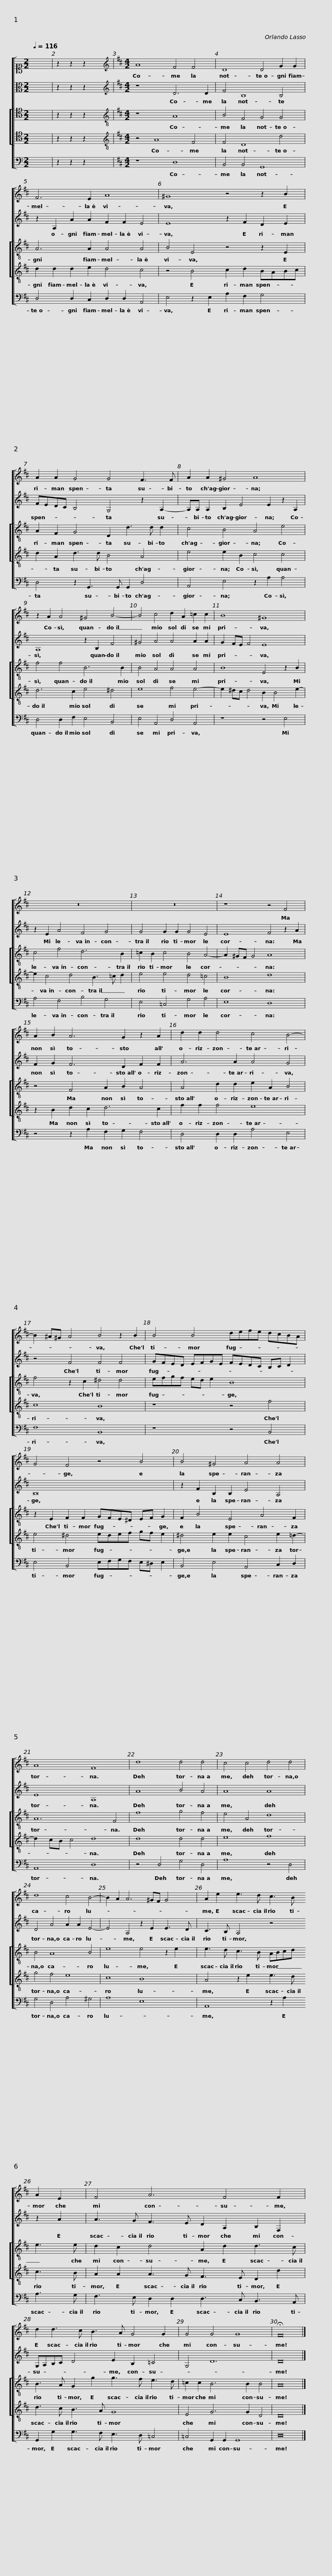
X:1
%%score [ 1 2 [ 3 4 ] 5 ]
L:1/8
Q:1/4=116
M:2/2
I:linebreak $
K:C
V:1 alto1
V:2 alto
V:3 tenor
V:4 tenor
V:5 bass
V:1
 x8 | z2 z2 z2 x2 |[K:D][M:4/2][K:treble] A8 F4 F4 | D8 D4 G2 G2 | F6 E2 A8 | %5
 ^G8 z4 z2 B2 |$ A2 A2 G4 G4 F3 F | A2 A2 ^G4 A8 | z2 A2 A4 ^G4 B4- | B4 c4 d2 A2 =c2 c2 |$ %10
 B8 ^G8 | z16 | z16 | z8 z4 F4 |$ A2 B2 A6 G2 z2 A2 | %15
 d2 d2 d4 c4 B4- | B2 ^A^G A4 B4 z2 B2 |$ B4 B4 defe dcBA |$ G4 F4 z4 B4 | B4 ^G4 A4 A4 | %20
 A8 F8 | d8 d4 d4 |$ c4 c4 d4 d4 | d8 c4 B4- | B2 A2 A6 ^GF G4 | %25
 A2 e2 e3 d c3 B A2 E2 |$ F4 A6 F4 F2 | d2 d3 c B3 A G4 G2 | G4 G4 G8 | !fermata!F16 |] %30
V:2
 x8 | z2 z2 z2 x2 |[K:D][M:4/2][K:treble] z8 D6 D2 | F4 B,8 B,4 | z2 A,2 A2 A2 F2 F2 E4 | %5
 E8 z2 F2 D2 E2 |$ FEDC B,4 G,4 z2 A,2- | A,A, A,2 B,2 E4 E2 z2 A,2 | A,8 z2 B,2 F4 | ^G4 A4 A4 A2 A2 |$ %10
 G2 FE F4 E8 | z2 E2 A4 F4 G4 | G4 G2 G2 G4 E4 | E8 F4 z2 A2 |$ F2 G2 F6 D2 F2 F2 | %15
 A6 A2 A4 G4 | z4 F4 F4 F4 |$ GFED EFGE FEDC B,C D2 |$ B,16 | z2 F2 B,2 B,2 E4 A,4 | %20
 E8 A,8 | A8 B4 A4 |$ A8 A8 | D4 A4 A2 A2 E4- | E4 A,4 z2 E2 E3 D | %25
 C3 B, A,4 z4 z2 A2 |$ A3 G F3 E D2 A,2 B,2 F,2 | G,A,B,C D4 E2 B,2 =C4 | G,4 D12 | D16 |] %30
V:3
 x8 | z2 z2 z2 x2 |[K:D][M:4/2][K:treble-8] z8 A8 | B4 F4 G4 G4 | A6 A2 A4 A4 | %5
 B4 E4 z4 z2 E2 |$ A2 F2 G4 D2 d3 d d2 | c4 B4 A4 e4 | f4 f4 B6 B2 | B4 A4 A4 A4 |$ %10
 B8 E4 z2 B2 | c4 f4 d6 B2 | =c2 B2 c4 B4 A4- | A2 ^GF G4 A8 |$ z4 F4 A2 B2 A4 | %15
 A4 d2 d2 e2 A2 B4 | f4 z2 c2 ^d4 d4 |$ efgf ed e2 B8 |$ z2 E2 F2 F2 GFE^D EF G2 | F2 B4 E4 A4 F2 | %20
 A12 F4 | f8 g4 f4 |$ e4 A4 d8 | B4 A8 B4 | e8 e4 z2 e2 | %25
 e3 d c3 B ABcd e3 e |$ d2 c2 d4 A2 d2 d3 c | B3 A G2 g2 g3 f e3 d | =c2 c2 B6 B2 B4 | A16 |] %30
V:4
 x8 | z2 z2 z2 x2 |[K:D][M:4/2][K:treble-8] z4 A8 F4 | F4 D8 d4 | d2 d2 d2 e2 d4 c4 | %5
 z4 B4 c2 d2 BABc |$ d2 A2 d3 d B4 A4 | e4 e2 B2 c4 c4 | d6 c2 e4 ^d4 | e8 f4 e4- |$ %10
 e2 ^dc d4 B2 B4 e2- | e2 c4 d4 B3 =c d2 | e4 e4 d4 =c4 | B8 d8 |$ z2 B2 d2 c2 d6 c2 | %15
 f2 f2 f4 e8 | c8 B8 |$ z8 z4 f4 |$ e4 ^d4 edef gf e2 | ^d4 e2 e2 c4 e2 =d2- | %20
 d2 cB c4 d8 | d8 d4 d4 |$ e8 f8 | g4 f4 e8 | c8 B8 | %25
 A4 z2 e2 e3 d c3 B |$ A2 A2 A3 G F3 E D2 d2 | d3 c B3 A G8 | E4 G6 G2 D4 | D16 |] %30
V:5
 x8 | z2 z2 z2 x2 |[K:D][M:4/2] z8 D,8 | B,,4 B,,4 G,,8 | D,4 D,2 C,2 D,2 D,2 A,,4 | %5
 E,4 z2 E,2 A,2 F,2 G,4 |$ D,4 z2 G,,3 G,, G,,2 D,4 | A,,4 E,4 z2 A,2 A,4 | D,4 D,2 F,2 E,4 B,,4 | E,4 A,,4 D,4 A,,4 |$ %10
 z8 z4 E,4 | A,4 F,4 B,4 G,4 | E,4 =C,4 G,4 A,4 | E,8 D,8 |$ z4 z2 A,2 F,2 G,2 F,4 | %15
 D,4 D,2 D,2 A,4 E,4 | F,8 B,,8 |$ z8 z4 B,,4 |$ E,4 B,,4 E,F,G,F, E,^D, E,2 | B,,4 E,4 A,,4 C,2 D,2 | %20
 A,,8 D,8 | z4 D,4 G,4 D,4 |$ A,8 z4 D,4 | G,4 D,4 A,4 ^G,4 | A,8 E,8 | %25
 A,,8 z2 A,2 A,3 G, |$ F,3 E, D,2 D,2 D,3 C, B,,3 A,, | G,,2 G,2 G,3 F, E,3 D, =C,4 | =C,4 G,,2 G,,2 G,,8 | D,16 |] %30
